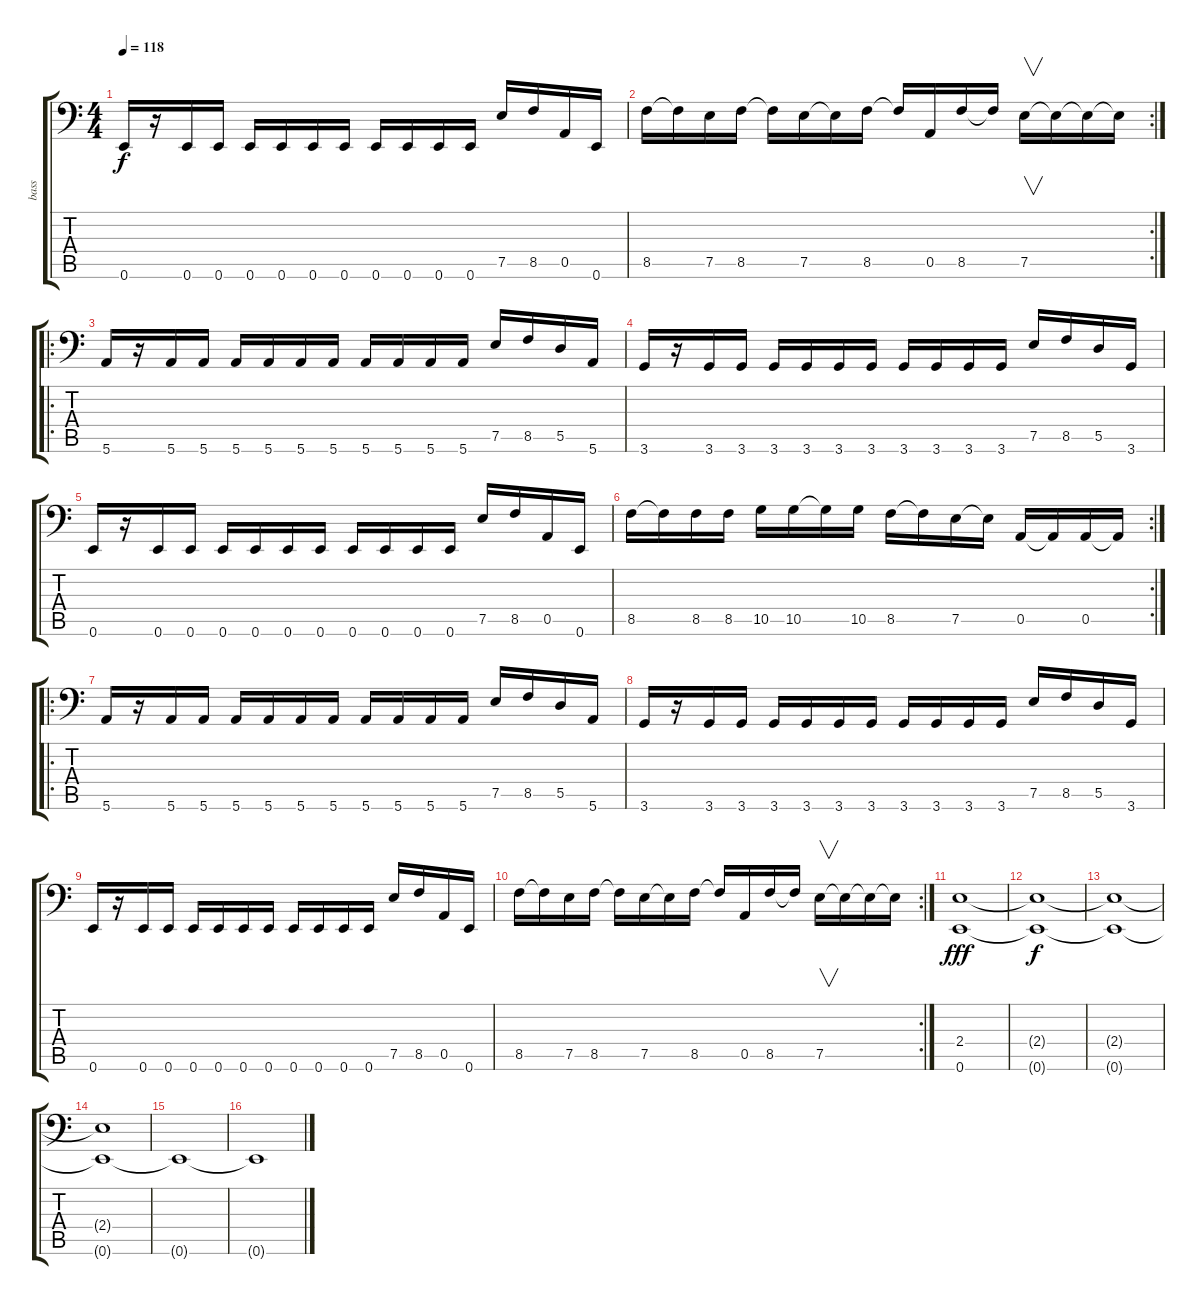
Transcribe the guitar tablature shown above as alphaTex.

\track ("bass" "bass") {instrument electricbassfinger}
\staff {score tabs}
\tuning (E3 B2 G2 D2 A1 E1) {hide}
\ts (4 4)
\tempo 118
\clef f4
\ks c
0.6.16{dy f} r.16 0.6.16 0.6.16 0.6.16 0.6.16 0.6.16 0.6.16 0.6.16 0.6.16 0.6.16 0.6.16 7.5.16 8.5.16 0.5.16 0.6.16 |
\rc 2
8.5.16 8.5{t}.16 7.5.16 8.5.16 8.5{t}.16 7.5.16 7.5{t}.16 8.5.16 8.5{t}.16 0.5.16 8.5.16 8.5{t}.16 7.5.16{v} 7.5{t}.16 7.5{t}.16 7.5{t}.16 |
\ro
5.6.16 r.16 5.6.16 5.6.16 5.6.16 5.6.16 5.6.16 5.6.16 5.6.16 5.6.16 5.6.16 5.6.16 7.5.16 8.5.16 5.5.16 5.6.16 |
3.6.16 r.16 3.6.16 3.6.16 3.6.16 3.6.16 3.6.16 3.6.16 3.6.16 3.6.16 3.6.16 3.6.16 7.5.16 8.5.16 5.5.16 3.6.16 |
0.6.16 r.16 0.6.16 0.6.16 0.6.16 0.6.16 0.6.16 0.6.16 0.6.16 0.6.16 0.6.16 0.6.16 7.5.16 8.5.16 0.5.16 0.6.16 |
\rc 2
8.5.16 8.5{t}.16 8.5.16 8.5.16 10.5.16 10.5.16 10.5{t}.16 10.5.16 8.5.16 8.5{t}.16 7.5.16 7.5{t}.16 0.5.16 0.5{t}.16 0.5.16 0.5{t}.16 |
\ro
5.6.16 r.16 5.6.16 5.6.16 5.6.16 5.6.16 5.6.16 5.6.16 5.6.16 5.6.16 5.6.16 5.6.16 7.5.16 8.5.16 5.5.16 5.6.16 |
3.6.16 r.16 3.6.16 3.6.16 3.6.16 3.6.16 3.6.16 3.6.16 3.6.16 3.6.16 3.6.16 3.6.16 7.5.16 8.5.16 5.5.16 3.6.16 |
0.6.16 r.16 0.6.16 0.6.16 0.6.16 0.6.16 0.6.16 0.6.16 0.6.16 0.6.16 0.6.16 0.6.16 7.5.16 8.5.16 0.5.16 0.6.16 |
\rc 2
8.5.16 8.5{t}.16 7.5.16 8.5.16 8.5{t}.16 7.5.16 7.5{t}.16 8.5.16 8.5{t}.16 0.5.16 8.5.16 8.5{t}.16 7.5.16{v} 7.5{t}.16 7.5{t}.16 7.5{t}.16 |
(2.4 0.6).1{dy fff} |
(2.4{t} 0.6{t}).1{dy f} |
(2.4{t} 0.6{t}).1 |
(2.4{t} 0.6{t}).1 |
0.6{t}.1 |
0.6{t}.1
